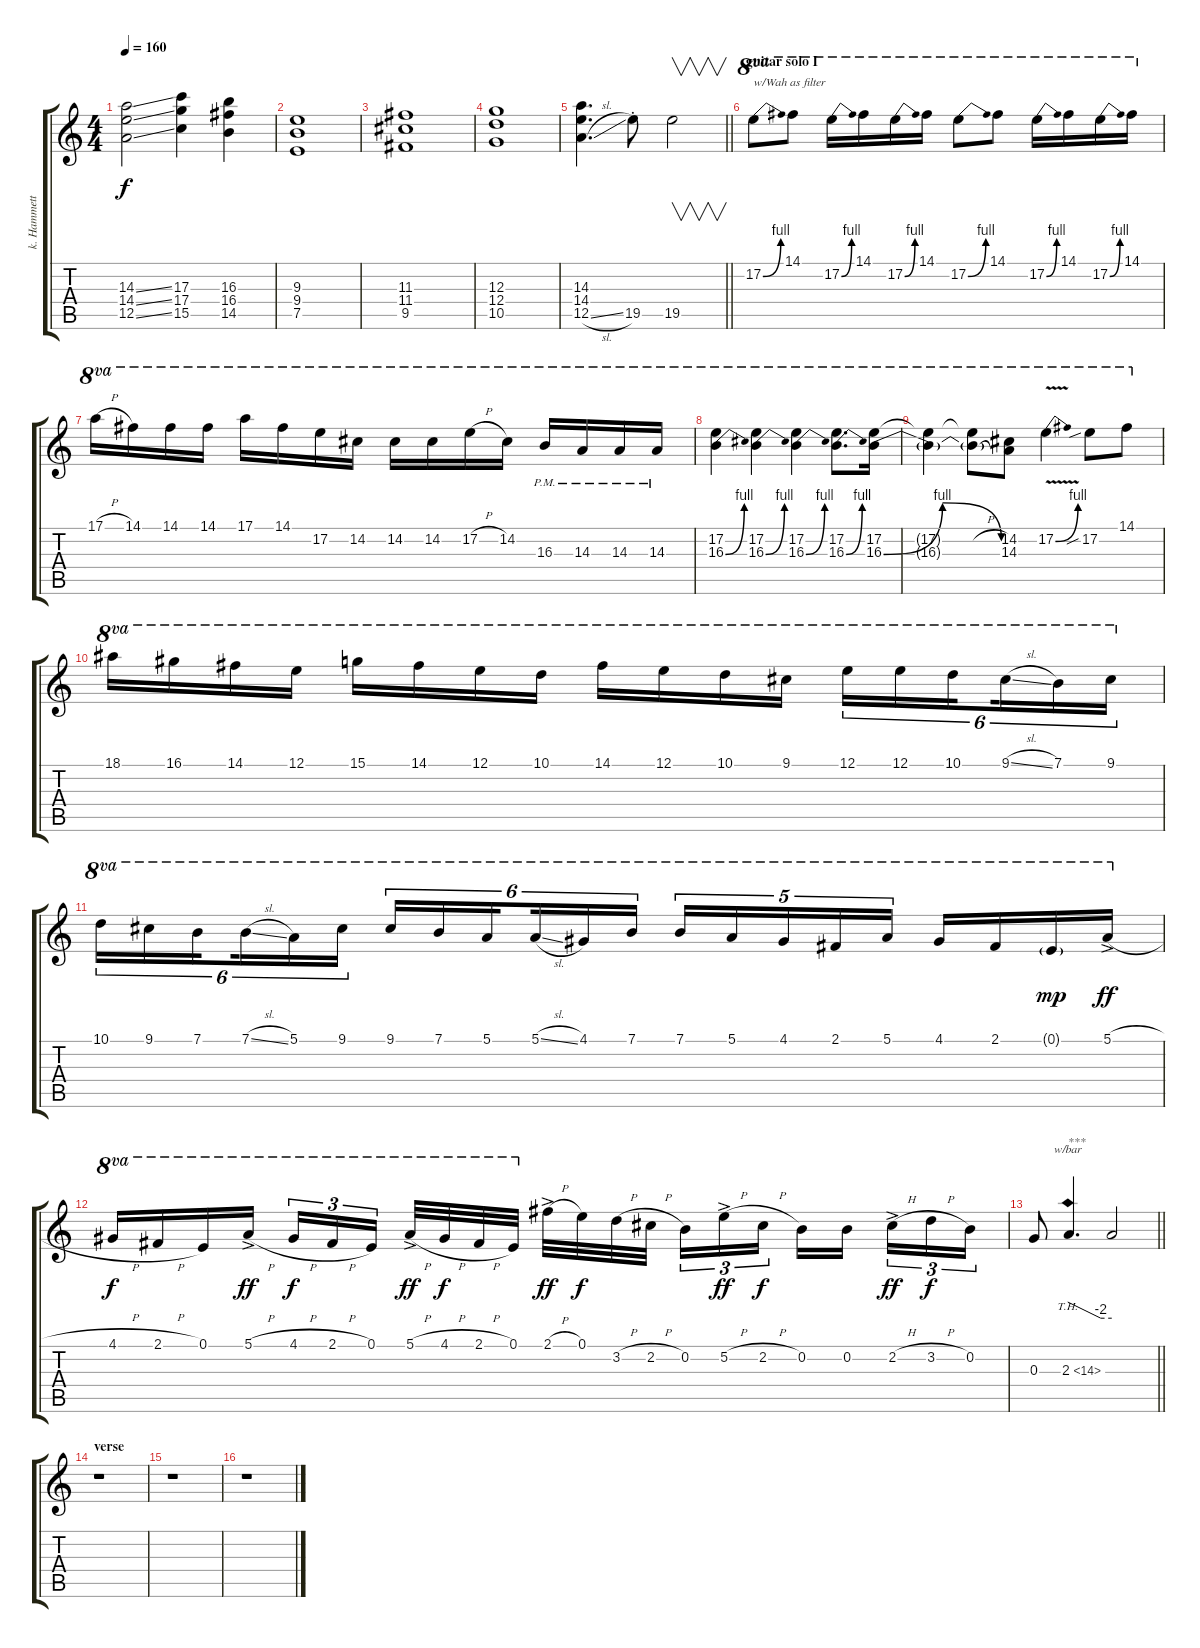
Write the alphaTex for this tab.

\track ("k. Hammett - Lead guitar" "k. Hammett") {instrument distortionguitar}
\staff {score tabs}
\tuning (E4 B3 G3 D3 A2 E2) {hide}
\ts (4 4)
\tempo 160
\clef g2
\ks c
(14.3{ss} 14.4{ss} 12.5{ss}).2{dy f} (17.3 17.4 15.5).4 (16.3 16.4 14.5).4 |
(9.3 9.4 7.5).1 |
(11.3 11.4 9.5).1 |
(12.3 12.4 10.5).1 |
\barLineRight lightlight
(14.3 14.4 12.5{sl}).4{d} 19.5{st}.8 19.5.2{v} |
\section ("" "guitar solo I")
17.2{be (bend 0 0 60 4)}.8{ot 8va txt "w/Wah as filter"} 14.1.8{ot 8va} 17.2{be (bend 0 0 60 4)}.16{ot 8va} 14.1.16{ot 8va} 17.2{be (bend 0 0 60 4)}.16{ot 8va} 14.1.16{ot 8va} 17.2{be (bend 0 0 60 4)}.8{ot 8va} 14.1.8{ot 8va} 17.2{be (bend 0 0 60 4)}.16{ot 8va} 14.1.16{ot 8va} 17.2{be (bend 0 0 60 4)}.16{ot 8va} 14.1.16{ot 8va} |
17.1{h}.16{ot 8va} 14.1.16{ot 8va} 14.1.16{ot 8va} 14.1.16{ot 8va} 17.1.16{ot 8va} 14.1.16{ot 8va} 17.2.16{ot 8va} 14.2.16{ot 8va} 14.2.16{ot 8va} 14.2.16{ot 8va} 17.2{h}.16{ot 8va} 14.2.16{ot 8va} 16.3{pm}.16{ot 8va} 14.3{pm}.16{ot 8va} 14.3{pm}.16{ot 8va} 14.3{pm}.16{ot 8va} |
(17.2 16.3{be (bend 0 0 60 4)}).4{ot 8va} (17.2 16.3{be (bend 0 0 60 4)}).4{ot 8va} (17.2 16.3{be (bend 0 0 60 4)}).4{ot 8va} (17.2 16.3{be (bend 0 0 60 4)}).8{d ot 8va} (17.2 16.3{be (bendrelease 0 0 15 4 45 4 60 0)}).16{ot 8va} |
(17.2{t} 16.3{t}).4{ot 8va} (17.2{h t} 16.3{h t}).8{ot 8va} (14.2 14.3).8{ot 8va} 17.2{be (bend 0 0 60 4) v}.4{ot 8va} 17.2{sib}.8{ot 8va} 14.1.8{ot 8va} |
18.1.16{ot 8va} 16.1.16{ot 8va} 14.1.16{ot 8va} 12.1.16{ot 8va} 15.1.16{ot 8va} 14.1.16{ot 8va} 12.1.16{ot 8va} 10.1.16{ot 8va} 14.1.16{ot 8va} 12.1.16{ot 8va} 10.1.16{ot 8va} 9.1.16{ot 8va} 12.1.16{tu (6 4) ot 8va} 12.1.16{tu (6 4) ot 8va} 10.1.16{tu (6 4) ot 8va beam splitsecondary} 9.1{sl}.16{tu (6 4) ot 8va} 7.1.16{tu (6 4) ot 8va} 9.1.16{tu (6 4) ot 8va} |
10.1.16{tu (6 4) ot 8va} 9.1.16{tu (6 4) ot 8va} 7.1.16{tu (6 4) ot 8va beam splitsecondary} 7.1{sl}.16{tu (6 4) ot 8va} 5.1.16{tu (6 4) ot 8va} 9.1.16{tu (6 4) ot 8va} 9.1.16{tu (6 4) ot 8va} 7.1.16{tu (6 4) ot 8va} 5.1.16{tu (6 4) ot 8va beam splitsecondary} 5.1{sl}.16{tu (6 4) ot 8va} 4.1.16{tu (6 4) ot 8va} 7.1.16{tu (6 4) ot 8va} 7.1.16{tu (5 4) ot 8va} 5.1.16{tu (5 4) ot 8va} 4.1.16{tu (5 4) ot 8va} 2.1.16{tu (5 4) ot 8va} 5.1.16{tu (5 4) ot 8va} 4.1.16{ot 8va} 2.1.16{ot 8va} 0.1{g}.16{ot 8va dy mp} 5.1{h ac}.16{ot 8va dy ff} |
4.1{h}.16{ot 8va dy f} 2.1{h}.16{ot 8va} 0.1.16{ot 8va} 5.1{h ac}.16{ot 8va dy ff} 4.1{h}.16{tu (3 2) ot 8va dy f} 2.1{h}.16{tu (3 2) ot 8va} 0.1.16{tu (3 2) ot 8va beam splitsecondary} 5.1{h ac}.32{ot 8va dy ff} 4.1{h}.32{ot 8va dy f} 2.1{h}.32{ot 8va} 0.1.32{ot 8va} 2.1{h ac}.32{dy ff} 0.1.32{dy f} 3.2{h}.32 2.2{h}.32{beam splitsecondary} 0.2.16{tu (3 2)} 5.2{h ac}.16{tu (3 2) dy ff} 2.2{h}.16{tu (3 2) dy f} 0.2.16 0.2.16{beam splitsecondary} 2.2{h ac}.16{tu (3 2) dy ff} 3.2{h}.16{tu (3 2) dy f} 0.2.16{tu (3 2)} |
\barLineRight lightlight
0.3.8 2.3{th 12}.4{d tbe (custom default 0 0 45 -8 60 -8) txt "***"} 2.3{t}.2 |
\section ("" "verse")
r.1 |
r.1 |
r.1
